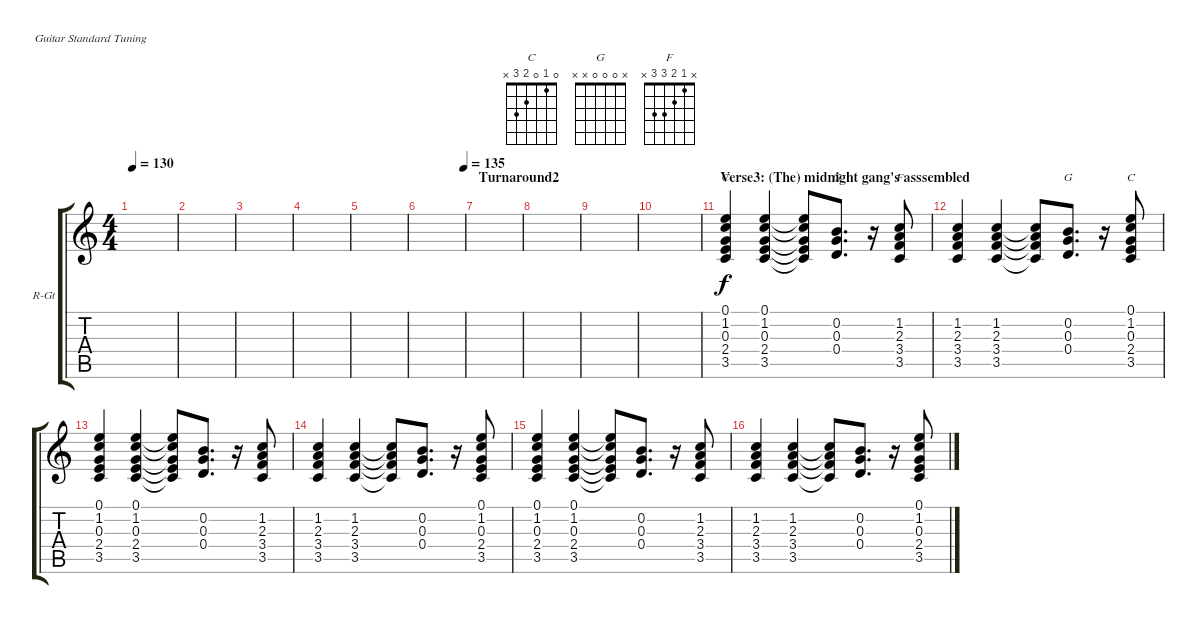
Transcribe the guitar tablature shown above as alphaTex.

\defaultSystemsLayout 4
\bracketExtendMode groupsimilarinstruments
\firstSystemTrackNameOrientation horizontal
\otherSystemsTrackNameOrientation horizontal
\track ("Rhythm Guitar" "R-Gt") {instrument electricguitarclean}
\staff {score tabs}
\tuning (E4 B3 G3 D3 A2 E2)
\chord ("C" 8 8 9 x x x) {firstfret 8 showfingering false barre 8}
\chord ("G" 7 8 7 x x x) {firstfret 7 showfingering false barre 7}
\chord ("F" x 1 2 3 3 x) {showfingering false}
\chord ("G" x 0 0 0 x x) {showfingering false}
\chord ("C" 0 1 0 2 3 x) {showfingering false}
\ts (4 4)
\tempo 130
\clef g2
\scale
0.333333
\ks c
|
\scale
0.333333 |
\scale
0.333333 |
\scale
0.333333 |
\scale
0.333333 |
\tempo (135 1)
\scale
0.333333 |
\section ("" "Turnaround2")
\scale
0.333333 |
\scale
0.333333 |
\scale
0.333333 |
\scale
0.333333 |
\section ("" "Verse3: (The) midnight gang's asssembled")
\scale
0.333333 (1.2 0.3 2.4 3.5 0.1).4{ch "C"} (1.2 0.3 2.4 3.5 0.1).4 (1.2{t} 0.3{t} 2.4{t} 3.5{t} 0.1{t}).8 (0.4 0.3 0.2).8{d ch "G"} r.16 (3.5 3.4 2.3 1.2).8{ch "F"} |
\scale
0.333333 (3.5 3.4 2.3 1.2).4 (3.5 3.4 2.3 1.2).4 (3.5{t} 3.4{t} 2.3{t} 1.2{t}).8 (0.4 0.3 0.2).8{d ch "G"} r.16 (1.2 0.3 2.4 3.5 0.1).8{ch "C"} |
\scale
0.333333 (1.2 0.3 2.4 3.5 0.1).4 (1.2 0.3 2.4 3.5 0.1).4 (1.2{t} 0.3{t} 2.4{t} 3.5{t} 0.1{t}).8 (0.4 0.3 0.2).8{d} r.16 (3.5 3.4 2.3 1.2).8 |
\scale
0.333333 (3.5 3.4 2.3 1.2).4 (3.5 3.4 2.3 1.2).4 (3.5{t} 3.4{t} 2.3{t} 1.2{t}).8 (0.4 0.3 0.2).8{d} r.16 (1.2 0.3 2.4 3.5 0.1).8 |
\scale
0.333333 (1.2 0.3 2.4 3.5 0.1).4 (1.2 0.3 2.4 3.5 0.1).4 (1.2{t} 0.3{t} 2.4{t} 3.5{t} 0.1{t}).8 (0.4 0.3 0.2).8{d} r.16 (3.5 3.4 2.3 1.2).8 |
\scale
0.333333 (3.5 3.4 2.3 1.2).4 (3.5 3.4 2.3 1.2).4 (3.5{t} 3.4{t} 2.3{t} 1.2{t}).8 (0.4 0.3 0.2).8{d} r.16 (1.2 0.3 2.4 3.5 0.1).8
